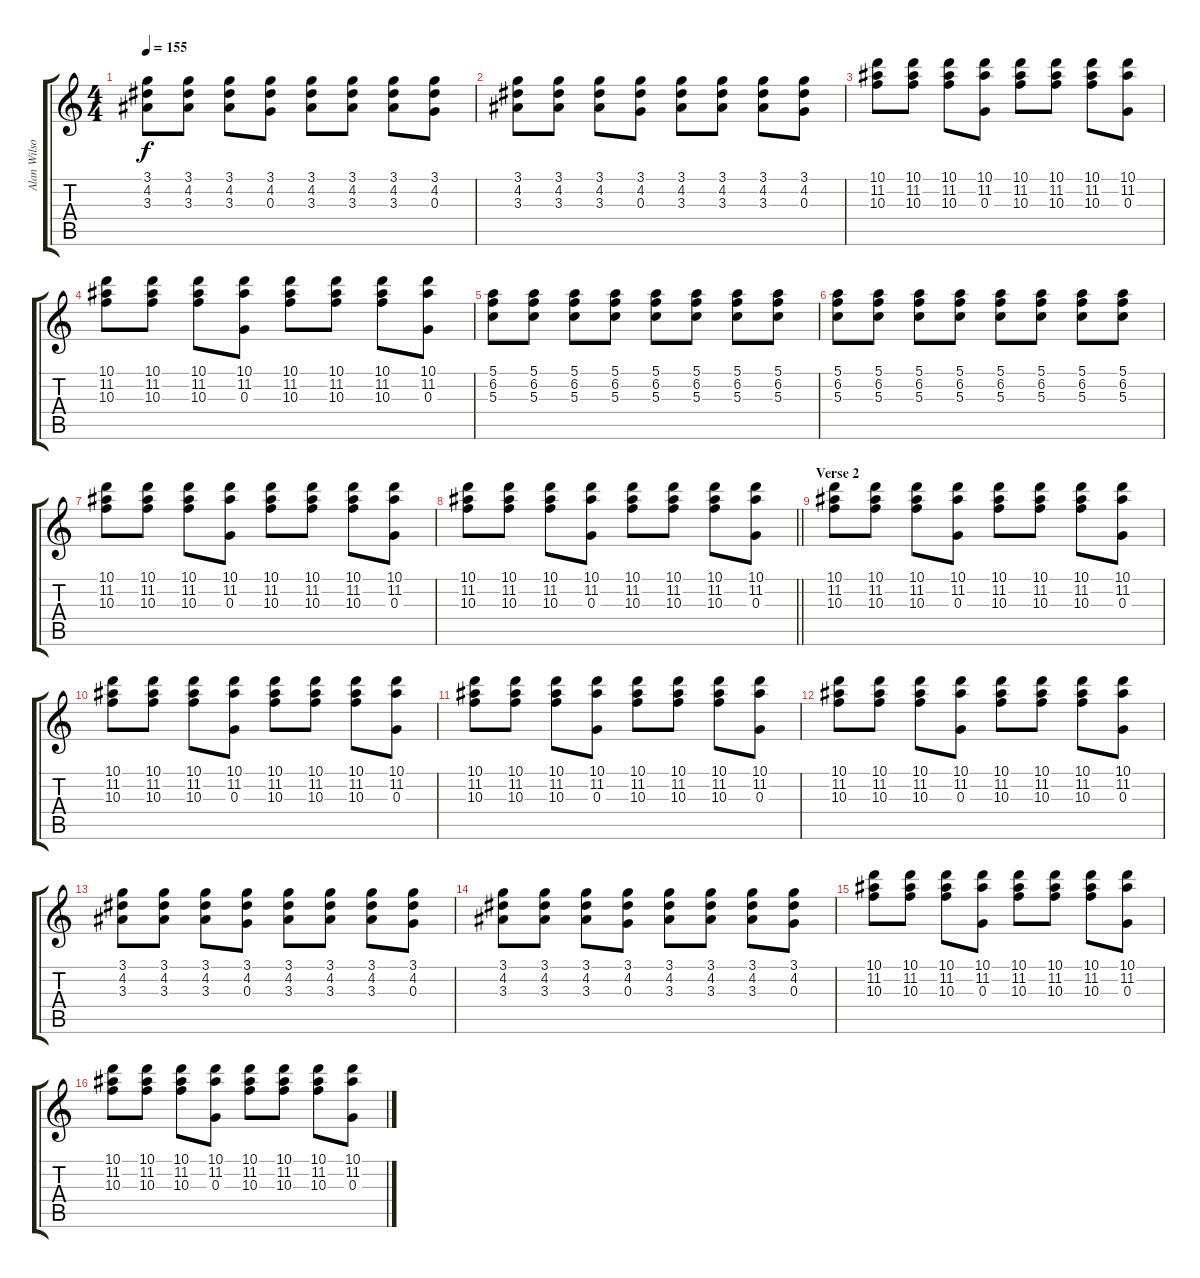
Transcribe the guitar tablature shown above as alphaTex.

\track ("Alan Wilson" "Alan Wilso") {instrument acousticguitarnylon}
\staff {score tabs}
\tuning (E4 B3 G3 D3 A2 E2) {hide}
\ts (4 4)
\tempo 155
\clef g2
\ks c
(3.1 4.2 3.3).8{dy f} (3.1 4.2 3.3).8 (3.1 4.2 3.3).8 (3.1 4.2 0.3).8 (3.1 4.2 3.3).8 (3.1 4.2 3.3).8 (3.1 4.2 3.3).8 (3.1 4.2 0.3).8 |
(3.1 4.2 3.3).8 (3.1 4.2 3.3).8 (3.1 4.2 3.3).8 (3.1 4.2 0.3).8 (3.1 4.2 3.3).8 (3.1 4.2 3.3).8 (3.1 4.2 3.3).8 (3.1 4.2 0.3).8 |
(10.1 11.2 10.3).8 (10.1 11.2 10.3).8 (10.1 11.2 10.3).8 (10.1 11.2 0.3).8 (10.1 11.2 10.3).8 (10.1 11.2 10.3).8 (10.1 11.2 10.3).8 (10.1 11.2 0.3).8 |
(10.1 11.2 10.3).8 (10.1 11.2 10.3).8 (10.1 11.2 10.3).8 (10.1 11.2 0.3).8 (10.1 11.2 10.3).8 (10.1 11.2 10.3).8 (10.1 11.2 10.3).8 (10.1 11.2 0.3).8 |
(5.1 6.2 5.3).8 (5.1 6.2 5.3).8 (5.1 6.2 5.3).8 (5.1 6.2 5.3).8 (5.1 6.2 5.3).8 (5.1 6.2 5.3).8 (5.1 6.2 5.3).8 (5.1 6.2 5.3).8 |
(5.1 6.2 5.3).8 (5.1 6.2 5.3).8 (5.1 6.2 5.3).8 (5.1 6.2 5.3).8 (5.1 6.2 5.3).8 (5.1 6.2 5.3).8 (5.1 6.2 5.3).8 (5.1 6.2 5.3).8 |
(10.1 11.2 10.3).8 (10.1 11.2 10.3).8 (10.1 11.2 10.3).8 (10.1 11.2 0.3).8 (10.1 11.2 10.3).8 (10.1 11.2 10.3).8 (10.1 11.2 10.3).8 (10.1 11.2 0.3).8 |
\barLineRight lightlight
(10.1 11.2 10.3).8 (10.1 11.2 10.3).8 (10.1 11.2 10.3).8 (10.1 11.2 0.3).8 (10.1 11.2 10.3).8 (10.1 11.2 10.3).8 (10.1 11.2 10.3).8 (10.1 11.2 0.3).8 |
\section ("" "Verse 2")
(10.1 11.2 10.3).8 (10.1 11.2 10.3).8 (10.1 11.2 10.3).8 (10.1 11.2 0.3).8 (10.1 11.2 10.3).8 (10.1 11.2 10.3).8 (10.1 11.2 10.3).8 (10.1 11.2 0.3).8 |
(10.1 11.2 10.3).8 (10.1 11.2 10.3).8 (10.1 11.2 10.3).8 (10.1 11.2 0.3).8 (10.1 11.2 10.3).8 (10.1 11.2 10.3).8 (10.1 11.2 10.3).8 (10.1 11.2 0.3).8 |
(10.1 11.2 10.3).8 (10.1 11.2 10.3).8 (10.1 11.2 10.3).8 (10.1 11.2 0.3).8 (10.1 11.2 10.3).8 (10.1 11.2 10.3).8 (10.1 11.2 10.3).8 (10.1 11.2 0.3).8 |
(10.1 11.2 10.3).8 (10.1 11.2 10.3).8 (10.1 11.2 10.3).8 (10.1 11.2 0.3).8 (10.1 11.2 10.3).8 (10.1 11.2 10.3).8 (10.1 11.2 10.3).8 (10.1 11.2 0.3).8 |
(3.1 4.2 3.3).8 (3.1 4.2 3.3).8 (3.1 4.2 3.3).8 (3.1 4.2 0.3).8 (3.1 4.2 3.3).8 (3.1 4.2 3.3).8 (3.1 4.2 3.3).8 (3.1 4.2 0.3).8 |
(3.1 4.2 3.3).8 (3.1 4.2 3.3).8 (3.1 4.2 3.3).8 (3.1 4.2 0.3).8 (3.1 4.2 3.3).8 (3.1 4.2 3.3).8 (3.1 4.2 3.3).8 (3.1 4.2 0.3).8 |
(10.1 11.2 10.3).8 (10.1 11.2 10.3).8 (10.1 11.2 10.3).8 (10.1 11.2 0.3).8 (10.1 11.2 10.3).8 (10.1 11.2 10.3).8 (10.1 11.2 10.3).8 (10.1 11.2 0.3).8 |
(10.1 11.2 10.3).8 (10.1 11.2 10.3).8 (10.1 11.2 10.3).8 (10.1 11.2 0.3).8 (10.1 11.2 10.3).8 (10.1 11.2 10.3).8 (10.1 11.2 10.3).8 (10.1 11.2 0.3).8
